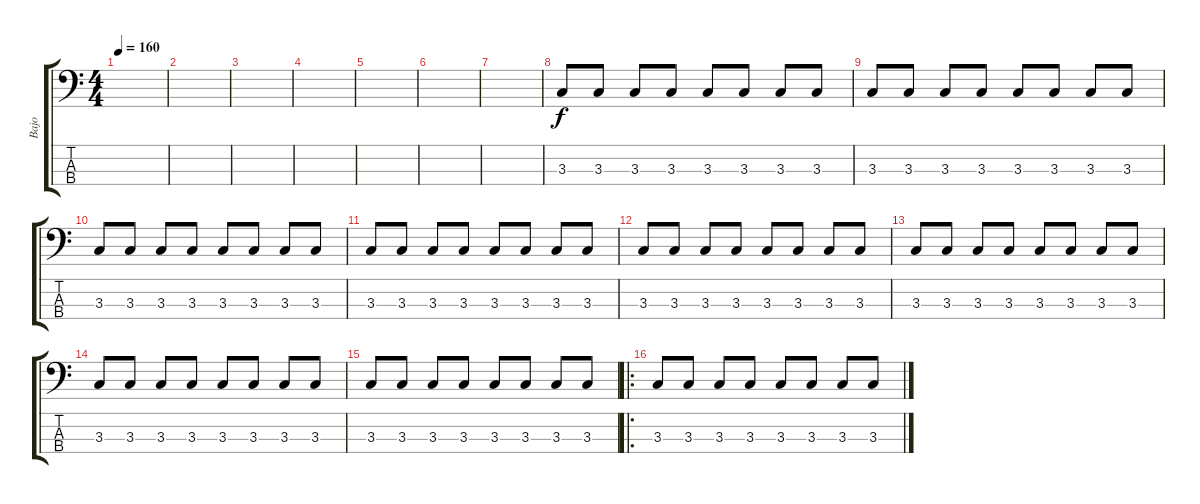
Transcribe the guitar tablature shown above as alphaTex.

\track ("Bajo" "Bajo") {instrument electricbassfinger}
\staff {score tabs}
\tuning (G2 D2 A1 E1) {hide}
\ts (4 4)
\tempo 160
\clef f4
\ks c
|
|
|
|
|
|
|
3.3.8 3.3.8 3.3.8 3.3.8 3.3.8 3.3.8 3.3.8 3.3.8 |
3.3.8 3.3.8 3.3.8 3.3.8 3.3.8 3.3.8 3.3.8 3.3.8 |
3.3.8 3.3.8 3.3.8 3.3.8 3.3.8 3.3.8 3.3.8 3.3.8 |
3.3.8 3.3.8 3.3.8 3.3.8 3.3.8 3.3.8 3.3.8 3.3.8 |
3.3.8 3.3.8 3.3.8 3.3.8 3.3.8 3.3.8 3.3.8 3.3.8 |
3.3.8 3.3.8 3.3.8 3.3.8 3.3.8 3.3.8 3.3.8 3.3.8 |
3.3.8 3.3.8 3.3.8 3.3.8 3.3.8 3.3.8 3.3.8 3.3.8 |
3.3.8 3.3.8 3.3.8 3.3.8 3.3.8 3.3.8 3.3.8 3.3.8 |
\ro
3.3.8 3.3.8 3.3.8 3.3.8 3.3.8 3.3.8 3.3.8 3.3.8
